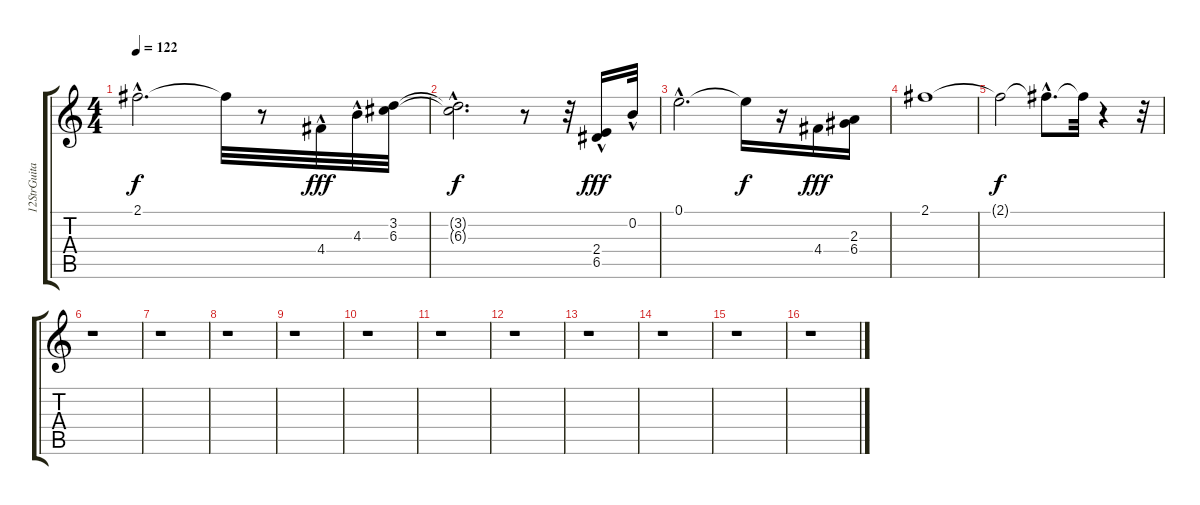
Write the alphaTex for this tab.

\track ("12StrGuitar" "12StrGuita") {instrument acousticguitarsteel}
\staff {score tabs}
\tuning (E4 B3 G3 D3 A2 E2) {hide}
\ts (4 4)
\tempo 122
\clef g2
\ks c
2.1{hac t}.2{d dy f} 2.1{t}.32 r.8 4.4{hac}.32{dy fff} 4.3{hac}.32 (3.2 6.3).32 |
(3.2{t} 6.3{hac t}).2{d dy f} r.8 r.32 (2.4{hac} 6.5{hac}).16{dy fff} 0.2{hac}.32 |
0.1{hac}.2{d} 0.1{t}.16{dy f} r.16 4.4.16{dy fff} (2.3 6.4).16 |
2.1.1 |
2.1{t}.2{dy f} 2.1{hac t}.8{d} 2.1{t}.32 r.4 r.32 |
r.1 |
r.1 |
r.1 |
r.1 |
r.1 |
r.1 |
r.1 |
r.1 |
r.1 |
r.1 |
r.1
